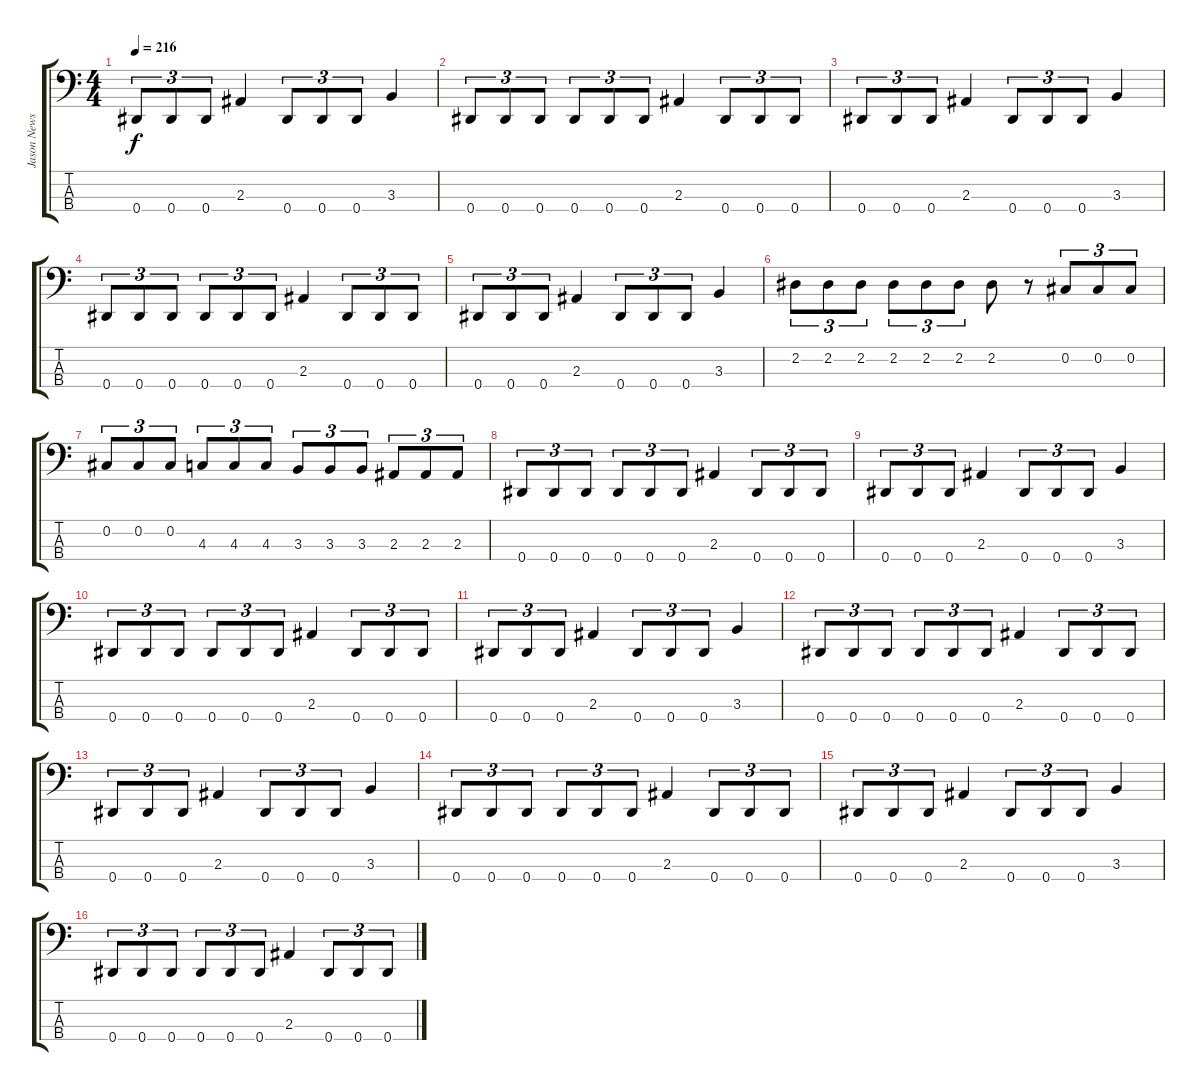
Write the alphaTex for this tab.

\track ("Jason Newsted" "Jason News") {instrument acousticguitarnylon}
\staff {score tabs}
\tuning (Gb2 Db2 Ab1 Eb1) {hide}
\ts (4 4)
\tempo 216
\clef f4
\ks c
0.4.8{tu (3 2) dy f} 0.4.8{tu (3 2)} 0.4.8{tu (3 2)} 2.3.4 0.4.8{tu (3 2)} 0.4.8{tu (3 2)} 0.4.8{tu (3 2)} 3.3.4 |
0.4.8{tu (3 2)} 0.4.8{tu (3 2)} 0.4.8{tu (3 2)} 0.4.8{tu (3 2)} 0.4.8{tu (3 2)} 0.4.8{tu (3 2)} 2.3.4 0.4.8{tu (3 2)} 0.4.8{tu (3 2)} 0.4.8{tu (3 2)} |
0.4.8{tu (3 2)} 0.4.8{tu (3 2)} 0.4.8{tu (3 2)} 2.3.4 0.4.8{tu (3 2)} 0.4.8{tu (3 2)} 0.4.8{tu (3 2)} 3.3.4 |
0.4.8{tu (3 2)} 0.4.8{tu (3 2)} 0.4.8{tu (3 2)} 0.4.8{tu (3 2)} 0.4.8{tu (3 2)} 0.4.8{tu (3 2)} 2.3.4 0.4.8{tu (3 2)} 0.4.8{tu (3 2)} 0.4.8{tu (3 2)} |
0.4.8{tu (3 2)} 0.4.8{tu (3 2)} 0.4.8{tu (3 2)} 2.3.4 0.4.8{tu (3 2)} 0.4.8{tu (3 2)} 0.4.8{tu (3 2)} 3.3.4 |
2.2.8{tu (3 2)} 2.2.8{tu (3 2)} 2.2.8{tu (3 2)} 2.2.8{tu (3 2)} 2.2.8{tu (3 2)} 2.2.8{tu (3 2)} 2.2.8 r.8 0.2.8{tu (3 2)} 0.2.8{tu (3 2)} 0.2.8{tu (3 2)} |
0.2.8{tu (3 2)} 0.2.8{tu (3 2)} 0.2.8{tu (3 2)} 4.3.8{tu (3 2)} 4.3.8{tu (3 2)} 4.3.8{tu (3 2)} 3.3.8{tu (3 2)} 3.3.8{tu (3 2)} 3.3.8{tu (3 2)} 2.3.8{tu (3 2)} 2.3.8{tu (3 2)} 2.3.8{tu (3 2)} |
0.4.8{tu (3 2)} 0.4.8{tu (3 2)} 0.4.8{tu (3 2)} 0.4.8{tu (3 2)} 0.4.8{tu (3 2)} 0.4.8{tu (3 2)} 2.3.4 0.4.8{tu (3 2)} 0.4.8{tu (3 2)} 0.4.8{tu (3 2)} |
0.4.8{tu (3 2)} 0.4.8{tu (3 2)} 0.4.8{tu (3 2)} 2.3.4 0.4.8{tu (3 2)} 0.4.8{tu (3 2)} 0.4.8{tu (3 2)} 3.3.4 |
0.4.8{tu (3 2)} 0.4.8{tu (3 2)} 0.4.8{tu (3 2)} 0.4.8{tu (3 2)} 0.4.8{tu (3 2)} 0.4.8{tu (3 2)} 2.3.4 0.4.8{tu (3 2)} 0.4.8{tu (3 2)} 0.4.8{tu (3 2)} |
0.4.8{tu (3 2)} 0.4.8{tu (3 2)} 0.4.8{tu (3 2)} 2.3.4 0.4.8{tu (3 2)} 0.4.8{tu (3 2)} 0.4.8{tu (3 2)} 3.3.4 |
0.4.8{tu (3 2)} 0.4.8{tu (3 2)} 0.4.8{tu (3 2)} 0.4.8{tu (3 2)} 0.4.8{tu (3 2)} 0.4.8{tu (3 2)} 2.3.4 0.4.8{tu (3 2)} 0.4.8{tu (3 2)} 0.4.8{tu (3 2)} |
0.4.8{tu (3 2)} 0.4.8{tu (3 2)} 0.4.8{tu (3 2)} 2.3.4 0.4.8{tu (3 2)} 0.4.8{tu (3 2)} 0.4.8{tu (3 2)} 3.3.4 |
0.4.8{tu (3 2)} 0.4.8{tu (3 2)} 0.4.8{tu (3 2)} 0.4.8{tu (3 2)} 0.4.8{tu (3 2)} 0.4.8{tu (3 2)} 2.3.4 0.4.8{tu (3 2)} 0.4.8{tu (3 2)} 0.4.8{tu (3 2)} |
0.4.8{tu (3 2)} 0.4.8{tu (3 2)} 0.4.8{tu (3 2)} 2.3.4 0.4.8{tu (3 2)} 0.4.8{tu (3 2)} 0.4.8{tu (3 2)} 3.3.4 |
0.4.8{tu (3 2)} 0.4.8{tu (3 2)} 0.4.8{tu (3 2)} 0.4.8{tu (3 2)} 0.4.8{tu (3 2)} 0.4.8{tu (3 2)} 2.3.4 0.4.8{tu (3 2)} 0.4.8{tu (3 2)} 0.4.8{tu (3 2)}
